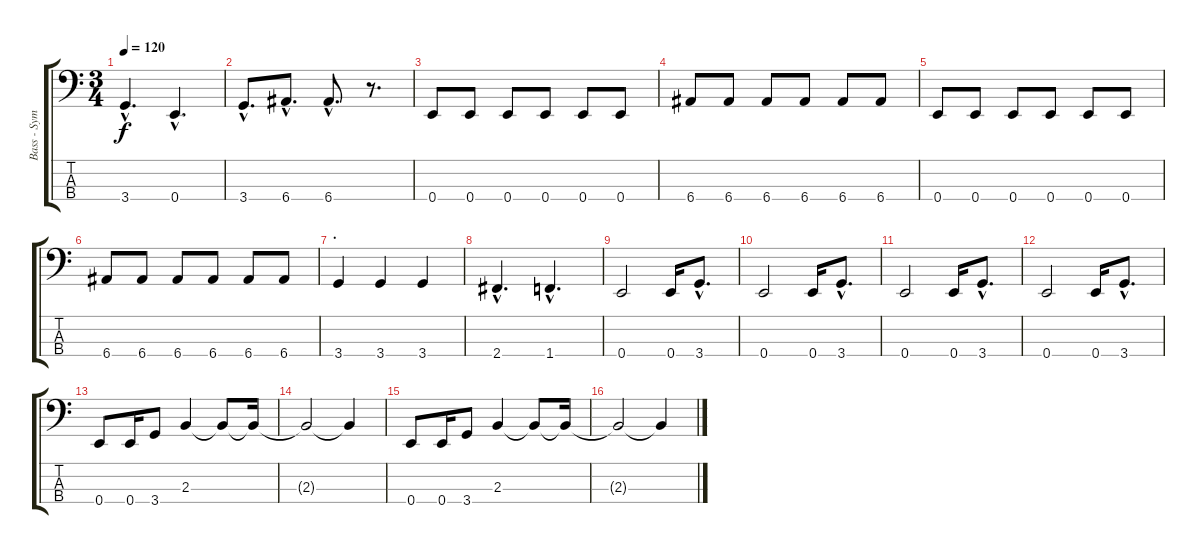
\track ("Bass - Sym" "Bass - Sym") {instrument electricbassfinger}
\staff {score tabs}
\tuning (G2 D2 A1 E1) {hide}
\ts (3 4)
\tempo 120
\clef f4
\ks c
3.4{hac}.4{d dy f} 0.4{hac}.4{d} |
3.4{hac}.8{d} 6.4{hac}.8{d} 6.4{hac}.8{d} r.8{d} |
0.4.8 0.4.8 0.4.8 0.4.8 0.4.8 0.4.8 |
6.4.8 6.4.8 6.4.8 6.4.8 6.4.8 6.4.8 |
0.4.8 0.4.8 0.4.8 0.4.8 0.4.8 0.4.8 |
6.4.8 6.4.8 6.4.8 6.4.8 6.4.8 6.4.8 |
\section ("" ".")
3.4.4 3.4.4 3.4.4 |
2.4{hac}.4{d} 1.4{hac}.4{d} |
0.4.2 0.4.16 3.4{hac}.8{d} |
0.4.2 0.4.16 3.4{hac}.8{d} |
0.4.2 0.4.16 3.4{hac}.8{d} |
0.4.2 0.4.16 3.4{hac}.8{d} |
0.4.8 0.4.16 3.4.8 2.3.4 2.3{t}.8 2.3{t}.16 |
2.3{t}.2 2.3{t}.4 |
0.4.8 0.4.16 3.4.8 2.3.4 2.3{t}.8 2.3{t}.16 |
2.3{t}.2 2.3{t}.4
